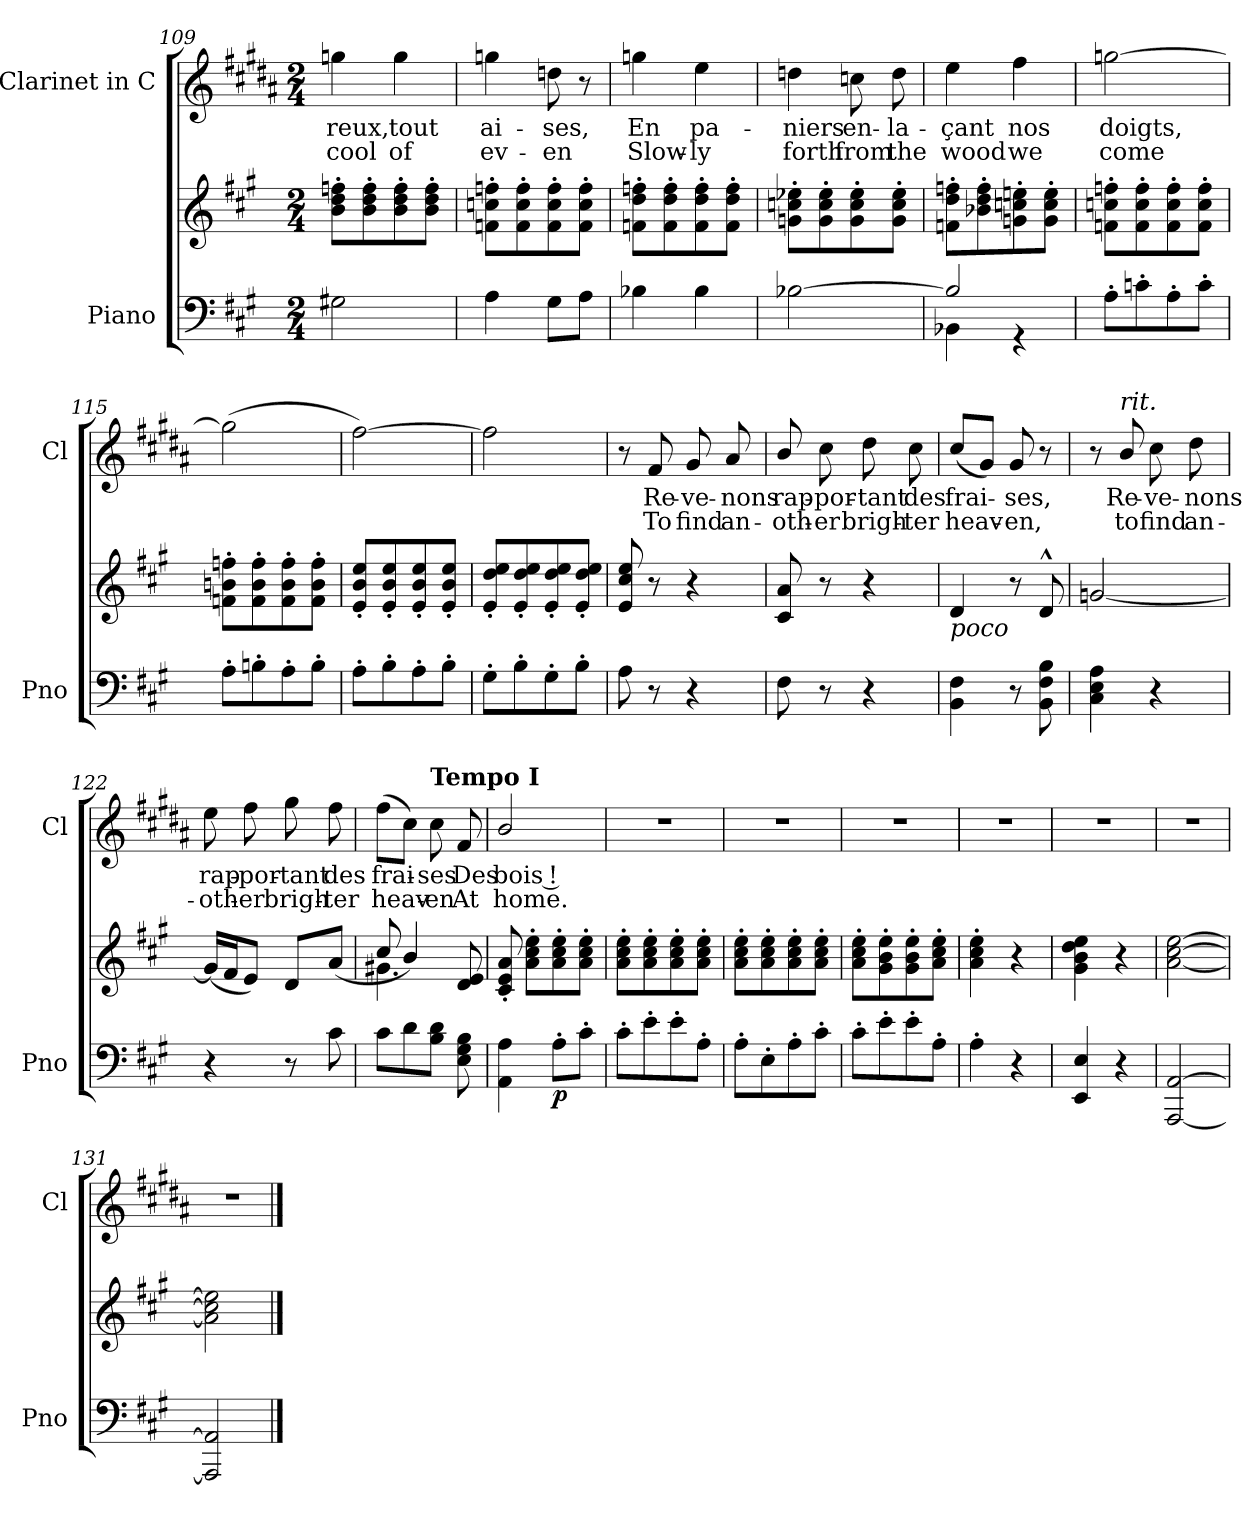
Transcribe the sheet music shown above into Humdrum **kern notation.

**kern	**kern	**dynam	**kern	**text	**text
*part2	*part2	*part2	*part1	*part1	*part1
*staff3	*staff2	*staff2/3	*staff1	*staff1	*staff1
*I"Piano	*	*	*I"Clarinet in C	*	*
*I'Pno	*	*	*I'Cl	*	*
*clefF4	*clefG2	*	*clefG2	*	*
*	*	*	*ITrd1c2	*	*
*k[f#c#g#]	*k[f#c#g#]	*	*k[f#c#g#]	*	*
*M2/4	*M2/4	*	*M2/4	*	*
=109	=109	=109	=109	=109	=109
!	!	!	!	!LO:LY:b	!LO:LY:b
2G#X\	8b\' 8dd\' 8ffn\'L	.	4ffn\	-reux,	cool
.	8b\' 8dd\' 8ff\'	.	.	.	.
!	!	!	!	!LO:LY:b	!LO:LY:b
.	8b\' 8dd\' 8ff\'	.	4ff\	tout	of
.	8b\' 8dd\' 8ff\'J	.	.	.	.
=110	=110	=110	=110	=110	=110
!	!	!	!	!LO:LY:b	!LO:LY:b
4A\	8fn\' 8ccn\' 8ffn\'L	.	4ffn\	ai-	ev-
.	8f\' 8cc\' 8ff\'	.	.	.	.
!	!	!	!	!LO:LY:b	!LO:LY:b
8G#\L	8f\' 8cc\' 8ff\'	.	8ccn\	-ses,	-en
8A\J	8f\' 8cc\' 8ff\'J	.	8r	.	.
!!LO:LB:g=z
=111	=111	=111	=111	=111	=111
!	!	!	!	!LO:LY:b	!LO:LY:b
4B-X\	8fn\' 8dd\' 8ffn\'L	.	4ffn\	En	Slow-
.	8f\' 8dd\' 8ff\'	.	.	.	.
!	!	!	!	!LO:LY:b	!LO:LY:b
4B-\	8f\' 8dd\' 8ff\'	.	4dd\	pa-	-ly
.	8f\' 8dd\' 8ff\'J	.	.	.	.
=112	=112	=112	=112	=112	=112
!	!	!	!	!LO:LY:b	!LO:LY:b
[2B-X\	8gn\' 8ccn\' 8ee-X\'L	.	4ccn\	-niers	forth
.	8g\' 8cc\' 8ee-\'	.	.	.	.
!	!	!	!	!LO:LY:b	!LO:LY:b
.	8g\' 8cc\' 8ee-\'	.	8b-X\	en-	from
!	!	!	!	!LO:LY:b	!LO:LY:b
.	8g\' 8cc\' 8ee-\'J	.	8cc\	-la-	the
=113	=113	=113	=113	=113	=113
*^	*	*	*	*	*
!	!	!	!	!	!LO:LY:b	!LO:LY:b
2B-/]	4BB-X\	8fn\' 8dd\' 8ffn\'L	.	4dd\	-çant	wood
.	.	8b-X\' 8dd\' 8ff\'	.	.	.	.
!	!	!	!	!	!LO:LY:b	!LO:LY:b
.	4r	8gn\' 8ccn\' 8een\'	.	4ee\	nos	we
.	.	8g\' 8cc\' 8ee\'J	.	.	.	.
*v	*v	*	*	*	*	*
=114	=114	=114	=114	=114	=114
!	!	!	!	!LO:LY:b	!LO:LY:b
8A'\L	8fn\' 8ccn\' 8ffn\'L	.	[2ffn\	doigts,	come
8cn'\	8f\' 8cc\' 8ff\'	.	.	.	.
8A'\	8f\' 8cc\' 8ff\'	.	.	.	.
8c'\J	8f\' 8cc\' 8ff\'J	.	.	.	.
=115	=115	=115	=115	=115	=115
8A'\L	8fn\' 8bn\' 8ffn\'L	.	(2ff\]	.	.
8Bn'\	8f\' 8b\' 8ff\'	.	.	.	.
8A'\	8f\' 8b\' 8ff\'	.	.	.	.
8B'\J	8f\' 8b\' 8ff\'J	.	.	.	.
=116	=116	=116	=116	=116	=116
8A'\L	8e/' 8b/' 8ee/'L	.	[2ee\)	.	.
8B'\	8e/' 8b/' 8ee/'	.	.	.	.
8A'\	8e/' 8b/' 8ee/'	.	.	.	.
8B'\J	8e/' 8b/' 8ee/'J	.	.	.	.
!!LO:LB:g=z
=117	=117	=117	=117	=117	=117
8G#'\L	8e/' 8dd/' 8ee/'L	.	2ee\]	.	.
8B'\	8e/' 8dd/' 8ee/'	.	.	.	.
8G#'\	8e/' 8dd/' 8ee/'	.	.	.	.
8B'\J	8e/' 8dd/' 8ee/'J	.	.	.	.
=118	=118	=118	=118	=118	=118
8A\	8e/ 8cc#/ 8ee/	.	8r	.	.
!	!	!	!	!LO:LY:b	!LO:LY:b
8r	8r	.	8e/	Re-	To
!	!	!	!	!LO:LY:b	!LO:LY:b
4r	4r	.	8f#/	-ve-	find
!	!	!	!	!LO:LY:b	!LO:LY:b
.	.	.	8g#/	-nons	an-
=119	=119	=119	=119	=119	=119
!	!	!	!	!LO:LY:b	!LO:LY:b
8F#\	8c#/ 8a/	.	8a/	rap-	-oth-
!	!	!	!	!LO:LY:b	!LO:LY:b
8r	8r	.	8b\	-por-	-er
!	!	!	!	!LO:LY:b	!LO:LY:b
4r	4r	.	8cc#\	-tant	brigh-
!	!	!	!	!LO:LY:b	!LO:LY:b
.	.	.	8b\	des	-ter
=120	=120	=120	=120	=120	=120
!	!LO:TX:b:i:t=poco	!	!	!	!
!	!	!	!	!LO:LY:b	!LO:LY:b
4BB\ 4F#\	4d/	.	(8b/L	frai-	heav-
.	.	.	8f#/J)	.	.
!	!	!	!	!LO:LY:b	!LO:LY:b
8r	8r	.	8f#/	-ses,	-en,
8BB\ 8F#\ 8B\	8d^^/	.	8r	.	.
=121	=121	=121	=121	=121	=121
4C#\ 4E\ 4A\	[2gn/	.	8r	.	.
!	!	!	!LO:TX:a:i:t=rit.	!	!
!	!	!	!	!LO:LY:b	!LO:LY:b
.	.	.	8a/	Re-	to
!	!	!	!	!LO:LY:b	!LO:LY:b
4r	.	.	8b\	-ve-	find
!	!	!	!	!LO:LY:b	!LO:LY:b
.	.	.	8cc#\	-nons	an-
=122	=122	=122	=122	=122	=122
!	!	!	!	!LO:LY:b	!LO:LY:b
4r	(16g/LL]	.	8dd\	rap-	-oth-
.	16f#/J	.	.	.	.
!	!	!	!	!LO:LY:b	!LO:LY:b
.	8e/J)	.	8ee\	-por-	-er
!	!	!	!	!LO:LY:b	!LO:LY:b
8r	8d/L	.	8ff#\	-tant	brigh-
!	!	!	!	!LO:LY:b	!LO:LY:b
8c#\	(8a/J	.	8ee\	des	-ter
!!LO:LB:g=z
=123	=123	=123	=123	=123	=123
*	*^	*	*	*	*
!	!	!	!	!	!LO:LY:b	!LO:LY:b
8c#\L	8cc#/	4.g#X\	.	(8ee\L	frai-	heav-
8d\	4b/)	.	.	8b\J)	.	.
!	!	!	!	!LO:TX:a:B:t=Tempo I	!	!
!	!	!	!	!	!LO:LY:b	!LO:LY:b
8B\ 8d\J	.	.	.	8b\	-ses	-en
!	!	!	!	!	!LO:LY:b	!LO:LY:b
8E\ 8G#\ 8B\	8d/ 8e/	8ryy	.	8e/	Des	At
=124	=124	=124	=124	=124	=124	=124
!	!	!	!	!	!LO:LY:b	!LO:LY:b
*	*v	*v	*	*	*	*
4AA\ 4A\	8c#/' 8e/' 8a/'	.	2a/	bois !	home.
.	8a\' 8cc#\' 8ee\'L	.	.	.	.
!	!	!LO:DY:b=2	!	!	!
8A'\L	8a\' 8cc#\' 8ee\'	p	.	.	.
8c#'\J	8a\' 8cc#\' 8ee\'J	.	.	.	.
=125	=125	=125	=125	=125	=125
8c#'\L	8a\' 8cc#\' 8ee\'L	.	2r	.	.
8e'\	8a\' 8cc#\' 8ee\'	.	.	.	.
8e'\	8a\' 8cc#\' 8ee\'	.	.	.	.
8A'\J	8a\' 8cc#\' 8ee\'J	.	.	.	.
=126	=126	=126	=126	=126	=126
8A'\L	8a\' 8cc#\' 8ee\'L	.	2r	.	.
8E'\	8a\' 8cc#\' 8ee\'	.	.	.	.
8A'\	8a\' 8cc#\' 8ee\'	.	.	.	.
8c#'\J	8a\' 8cc#\' 8ee\'J	.	.	.	.
=127	=127	=127	=127	=127	=127
8c#'\L	8a\' 8cc#\' 8ee\'L	.	2r	.	.
8e'\	8g#\' 8b\' 8ee\'	.	.	.	.
8e'\	8g#\' 8b\' 8ee\'	.	.	.	.
8A'\J	8a\' 8cc#\' 8ee\'J	.	.	.	.
=128	=128	=128	=128	=128	=128
4A'\	4a\' 4cc#\' 4ee\'	.	2r	.	.
4r	4r	.	.	.	.
=129	=129	=129	=129	=129	=129
4EE/ 4E/	4g#\ 4b\ 4dd\ 4ee\	.	2r	.	.
4r	4r	.	.	.	.
=130	=130	=130	=130	=130	=130
[2AAA/ [2AA/	[2a\ [2cc#\ [2ee\	.	2r	.	.
=131	=131	=131	=131	=131	=131
2AAA/] 2AA/]	2a\] 2cc#\] 2ee\]	.	2r	.	.
==	==	==	==	==	==
*-	*-	*-	*-	*-	*-
